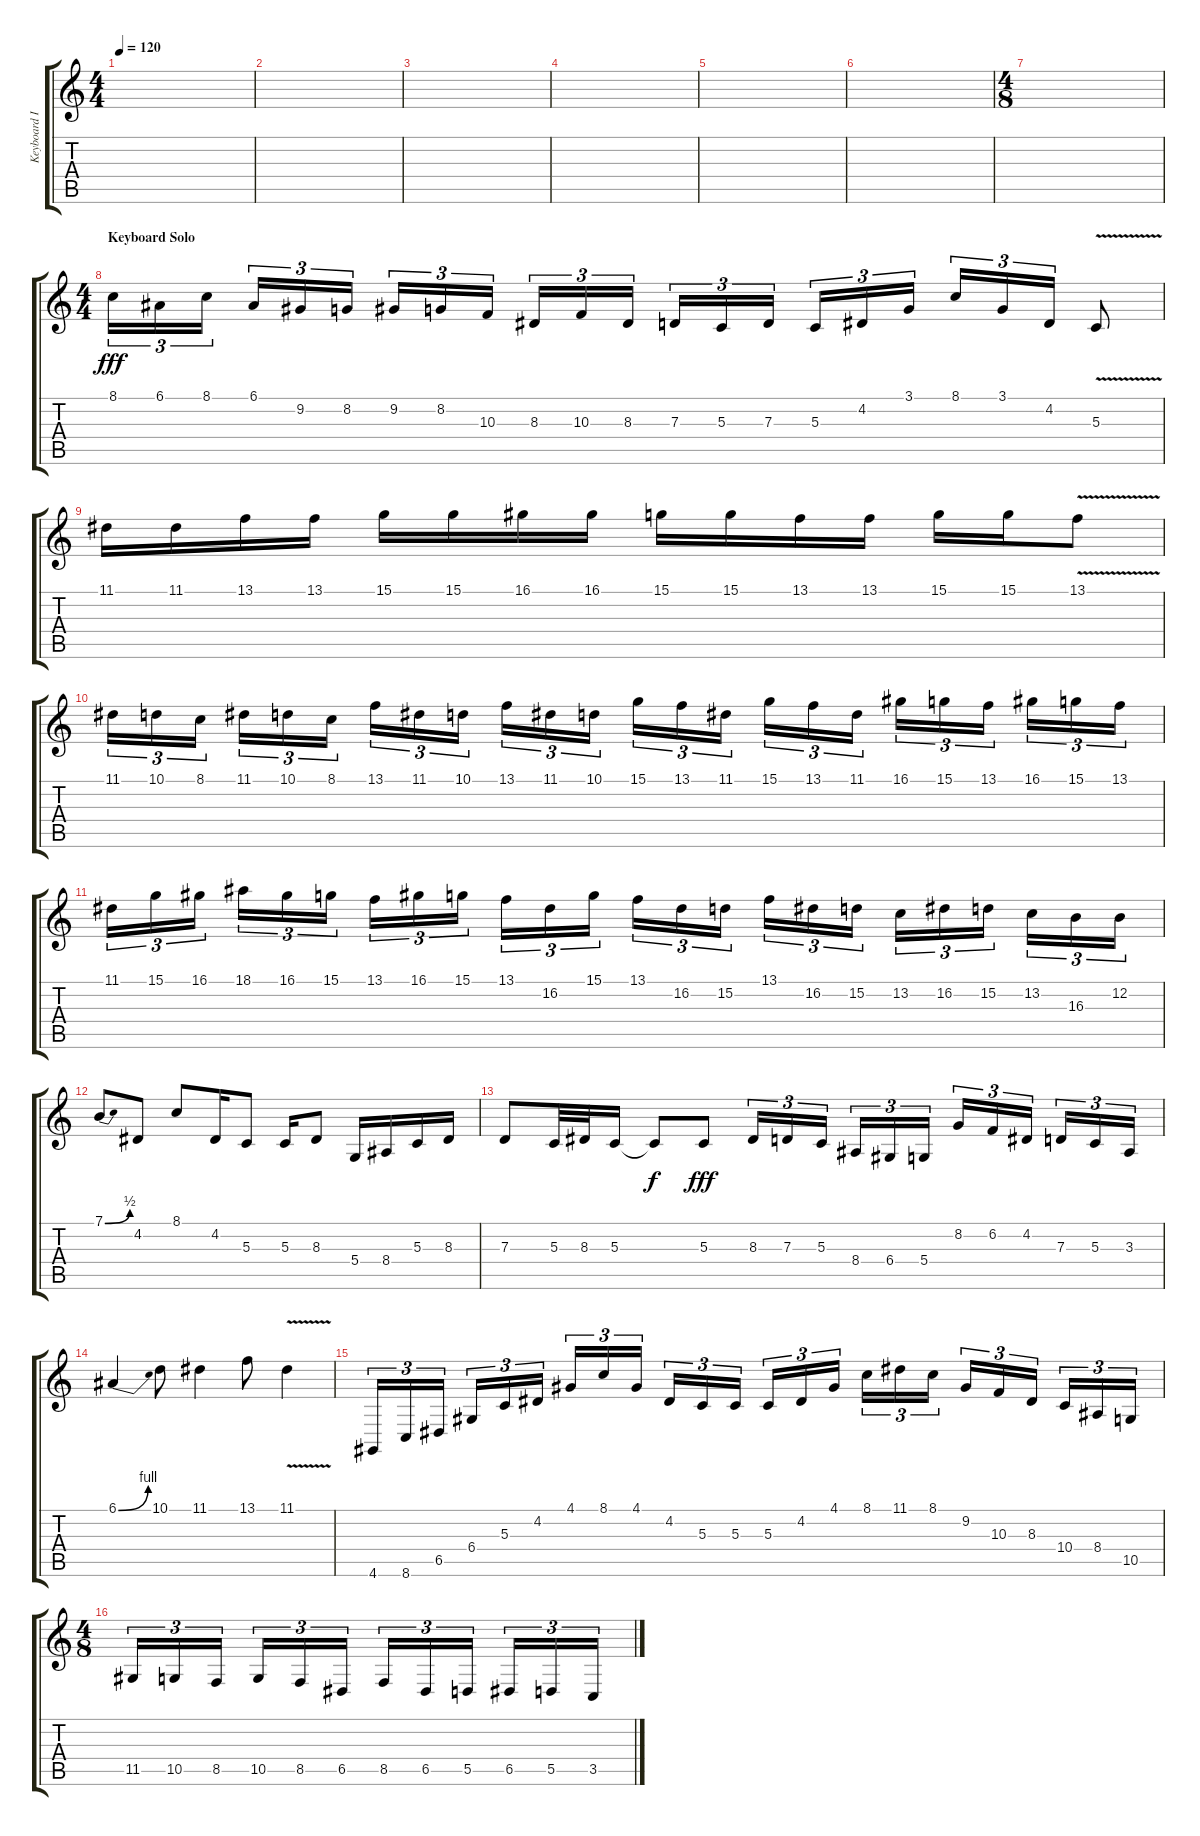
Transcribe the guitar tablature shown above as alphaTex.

\track ("Keyboard I" "Keyboard I") {instrument stringensemble1}
\staff {score tabs}
\tuning (E4 B3 G3 D3 A2 E2) {hide}
\ts (4 4)
\tempo 120
\clef g2
\ks c
|
|
|
|
|
|
\ts (4 8)
|
\ts (4 4)
\section ("" "Keyboard Solo")
8.1.16{tu (3 2) dy fff volume 13 instrument lead1square} 6.1.16{tu (3 2)} 8.1.16{tu (3 2)} 6.1.16{tu (3 2)} 9.2.16{tu (3 2)} 8.2.16{tu (3 2)} 9.2.16{tu (3 2)} 8.2.16{tu (3 2)} 10.3.16{tu (3 2)} 8.3.16{tu (3 2)} 10.3.16{tu (3 2)} 8.3.16{tu (3 2)} 7.3.16{tu (3 2)} 5.3.16{tu (3 2)} 7.3.16{tu (3 2)} 5.3.16{tu (3 2)} 4.2.16{tu (3 2)} 3.1.16{tu (3 2)} 8.1.16{tu (3 2)} 3.1.16{tu (3 2)} 4.2.16{tu (3 2)} 5.3{v}.8 |
11.1.16 11.1.16 13.1.16 13.1.16 15.1.16 15.1.16 16.1.16 16.1.16 15.1.16 15.1.16 13.1.16 13.1.16 15.1.16 15.1.16 13.1{v}.8 |
11.1.16{tu (3 2)} 10.1.16{tu (3 2)} 8.1.16{tu (3 2)} 11.1.16{tu (3 2)} 10.1.16{tu (3 2)} 8.1.16{tu (3 2)} 13.1.16{tu (3 2)} 11.1.16{tu (3 2)} 10.1.16{tu (3 2)} 13.1.16{tu (3 2)} 11.1.16{tu (3 2)} 10.1.16{tu (3 2)} 15.1.16{tu (3 2)} 13.1.16{tu (3 2)} 11.1.16{tu (3 2)} 15.1.16{tu (3 2)} 13.1.16{tu (3 2)} 11.1.16{tu (3 2)} 16.1.16{tu (3 2)} 15.1.16{tu (3 2)} 13.1.16{tu (3 2)} 16.1.16{tu (3 2)} 15.1.16{tu (3 2)} 13.1.16{tu (3 2)} |
11.1.16{tu (3 2)} 15.1.16{tu (3 2)} 16.1.16{tu (3 2)} 18.1.16{tu (3 2)} 16.1.16{tu (3 2)} 15.1.16{tu (3 2)} 13.1.16{tu (3 2)} 16.1.16{tu (3 2)} 15.1.16{tu (3 2)} 13.1.16{tu (3 2)} 16.2.16{tu (3 2)} 15.1.16{tu (3 2)} 13.1.16{tu (3 2)} 16.2.16{tu (3 2)} 15.2.16{tu (3 2)} 13.1.16{tu (3 2)} 16.2.16{tu (3 2)} 15.2.16{tu (3 2)} 13.2.16{tu (3 2)} 16.2.16{tu (3 2)} 15.2.16{tu (3 2)} 13.2.16{tu (3 2)} 16.3.16{tu (3 2)} 12.2.16{tu (3 2)} |
7.1{be (bend 0 0 60 2)}.8{instrument lead2sawtooth} 4.2.8 8.1.8 4.2.16 5.3.8 5.3.16 8.3.8 5.4.16 8.4.16 5.3.16 8.3.16 |
7.3.8 5.3.32 8.3.32 5.3.16 5.3{t}.8{dy f} 5.3.8{dy fff} 8.3.16{tu (3 2)} 7.3.16{tu (3 2)} 5.3.16{tu (3 2)} 8.4.16{tu (3 2)} 6.4.16{tu (3 2)} 5.4.16{tu (3 2)} 8.2.16{tu (3 2)} 6.2.16{tu (3 2)} 4.2.16{tu (3 2)} 7.3.16{tu (3 2)} 5.3.16{tu (3 2)} 3.3.16{tu (3 2)} |
6.1{be (bend 0 0 60 4)}.4 10.1.8 11.1.4 13.1.8 11.1{v}.4 |
4.6.16{tu (3 2)} 8.6.16{tu (3 2)} 6.5.16{tu (3 2)} 6.4.16{tu (3 2)} 5.3.16{tu (3 2)} 4.2.16{tu (3 2)} 4.1.16{tu (3 2)} 8.1.16{tu (3 2)} 4.1.16{tu (3 2)} 4.2.16{tu (3 2)} 5.3.16{tu (3 2)} 5.3.16{tu (3 2)} 5.3.16{tu (3 2)} 4.2.16{tu (3 2)} 4.1.16{tu (3 2)} 8.1.16{tu (3 2)} 11.1.16{tu (3 2)} 8.1.16{tu (3 2)} 9.2.16{tu (3 2)} 10.3.16{tu (3 2)} 8.3.16{tu (3 2)} 10.4.16{tu (3 2)} 8.4.16{tu (3 2)} 10.5.16{tu (3 2)} |
\ts (4 8)
11.5.16{tu (3 2)} 10.5.16{tu (3 2)} 8.5.16{tu (3 2)} 10.5.16{tu (3 2)} 8.5.16{tu (3 2)} 6.5.16{tu (3 2)} 8.5.16{tu (3 2)} 6.5.16{tu (3 2)} 5.5.16{tu (3 2)} 6.5.16{tu (3 2)} 5.5.16{tu (3 2)} 3.5.16{tu (3 2)}
